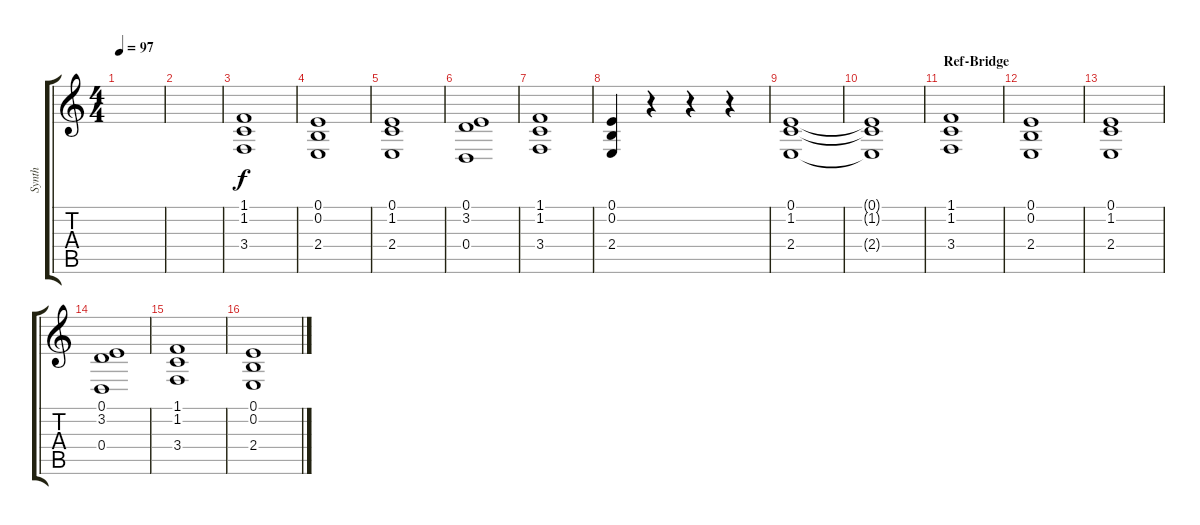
\track ("Synth" "Synth") {instrument pad4choir}
\staff {score tabs}
\tuning (E4 B3 G3 D3 A2 E2) {hide}
\ts (4 4)
\tempo 97
\clef g2
\ks c
|
|
(1.1 1.2 3.4).1 |
(0.1 0.2 2.4).1 |
(0.1 1.2 2.4).1 |
(0.1 3.2 0.4).1 |
(1.1 1.2 3.4).1 |
(0.1 0.2 2.4).4 r.4 r.4 r.4 |
(0.1 1.2 2.4).1 |
(0.1{t} 1.2{t} 2.4{t}).1 |
\section ("" "Ref-Bridge")
(1.1 1.2 3.4).1 |
(0.1 0.2 2.4).1 |
(0.1 1.2 2.4).1 |
(0.1 3.2 0.4).1 |
(1.1 1.2 3.4).1 |
(0.1 0.2 2.4).1
